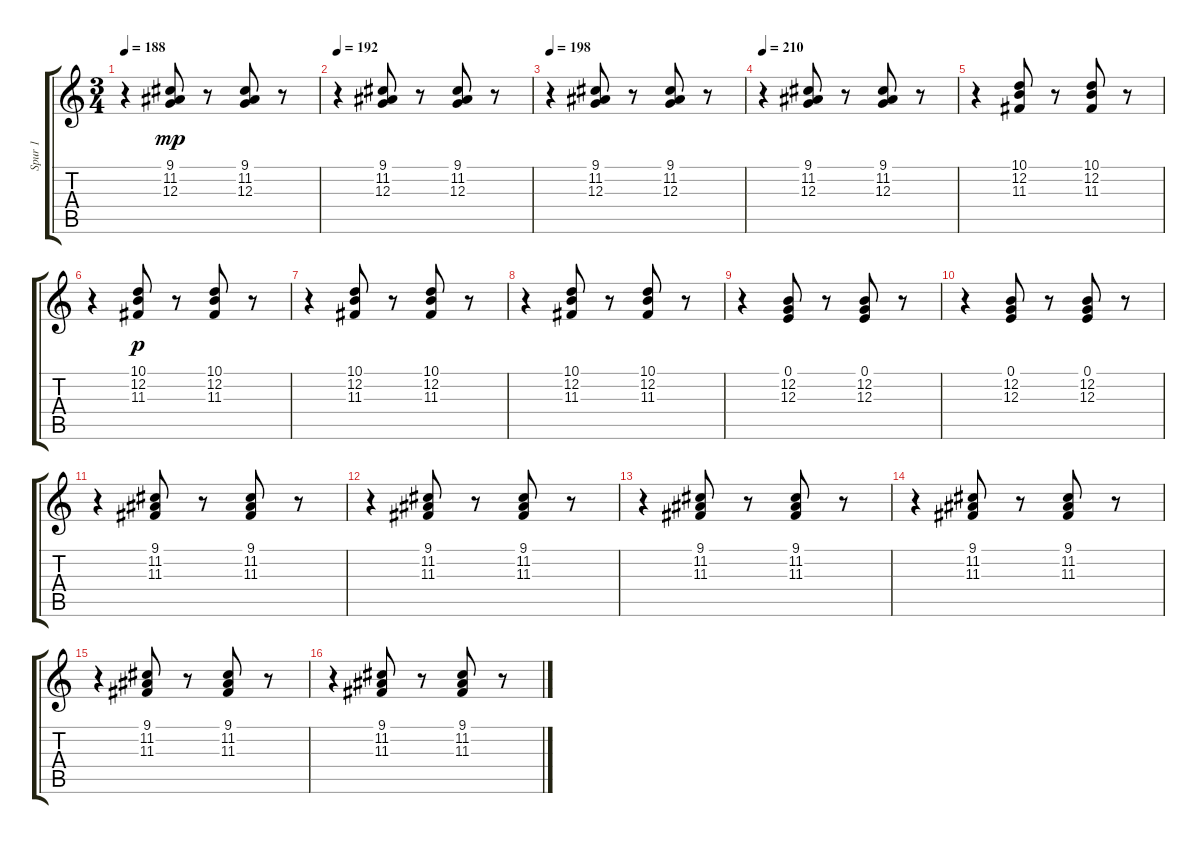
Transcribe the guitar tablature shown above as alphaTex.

\track ("Spur 1" "Spur 1") {instrument clarinet}
\staff {score tabs}
\tuning (E4 B3 G3 D3 A2 E2) {hide}
\ts (3 4)
\tempo 188
\clef g2
\ks c
r.4{dy mp} (9.1 11.2 12.3).8 r.8 (9.1 11.2 12.3).8 r.8 |
\tempo 192
r.4 (9.1 11.2 12.3).8 r.8 (9.1 11.2 12.3).8 r.8 |
\tempo 198
r.4 (9.1 11.2 12.3).8 r.8 (9.1 11.2 12.3).8 r.8 |
\tempo 210
r.4 (9.1 11.2 12.3).8 r.8 (9.1 11.2 12.3).8 r.8 |
r.4 (10.1 12.2 11.3).8 r.8 (10.1 12.2 11.3).8 r.8 |
r.4 (10.1 12.2 11.3).8{dy p} r.8 (10.1 12.2 11.3).8 r.8 |
r.4 (10.1 12.2 11.3).8 r.8 (10.1 12.2 11.3).8 r.8 |
r.4 (10.1 12.2 11.3).8 r.8 (10.1 12.2 11.3).8 r.8 |
r.4 (0.1 12.2 12.3).8 r.8 (0.1 12.2 12.3).8 r.8 |
r.4 (0.1 12.2 12.3).8 r.8 (0.1 12.2 12.3).8 r.8 |
r.4 (9.1 11.2 11.3).8 r.8 (9.1 11.2 11.3).8 r.8 |
r.4 (9.1 11.2 11.3).8 r.8 (9.1 11.2 11.3).8 r.8 |
r.4 (9.1 11.2 11.3).8 r.8 (9.1 11.2 11.3).8 r.8 |
r.4 (9.1 11.2 11.3).8 r.8 (9.1 11.2 11.3).8 r.8 |
r.4 (9.1 11.2 11.3).8 r.8 (9.1 11.2 11.3).8 r.8 |
r.4 (9.1 11.2 11.3).8 r.8 (9.1 11.2 11.3).8 r.8
